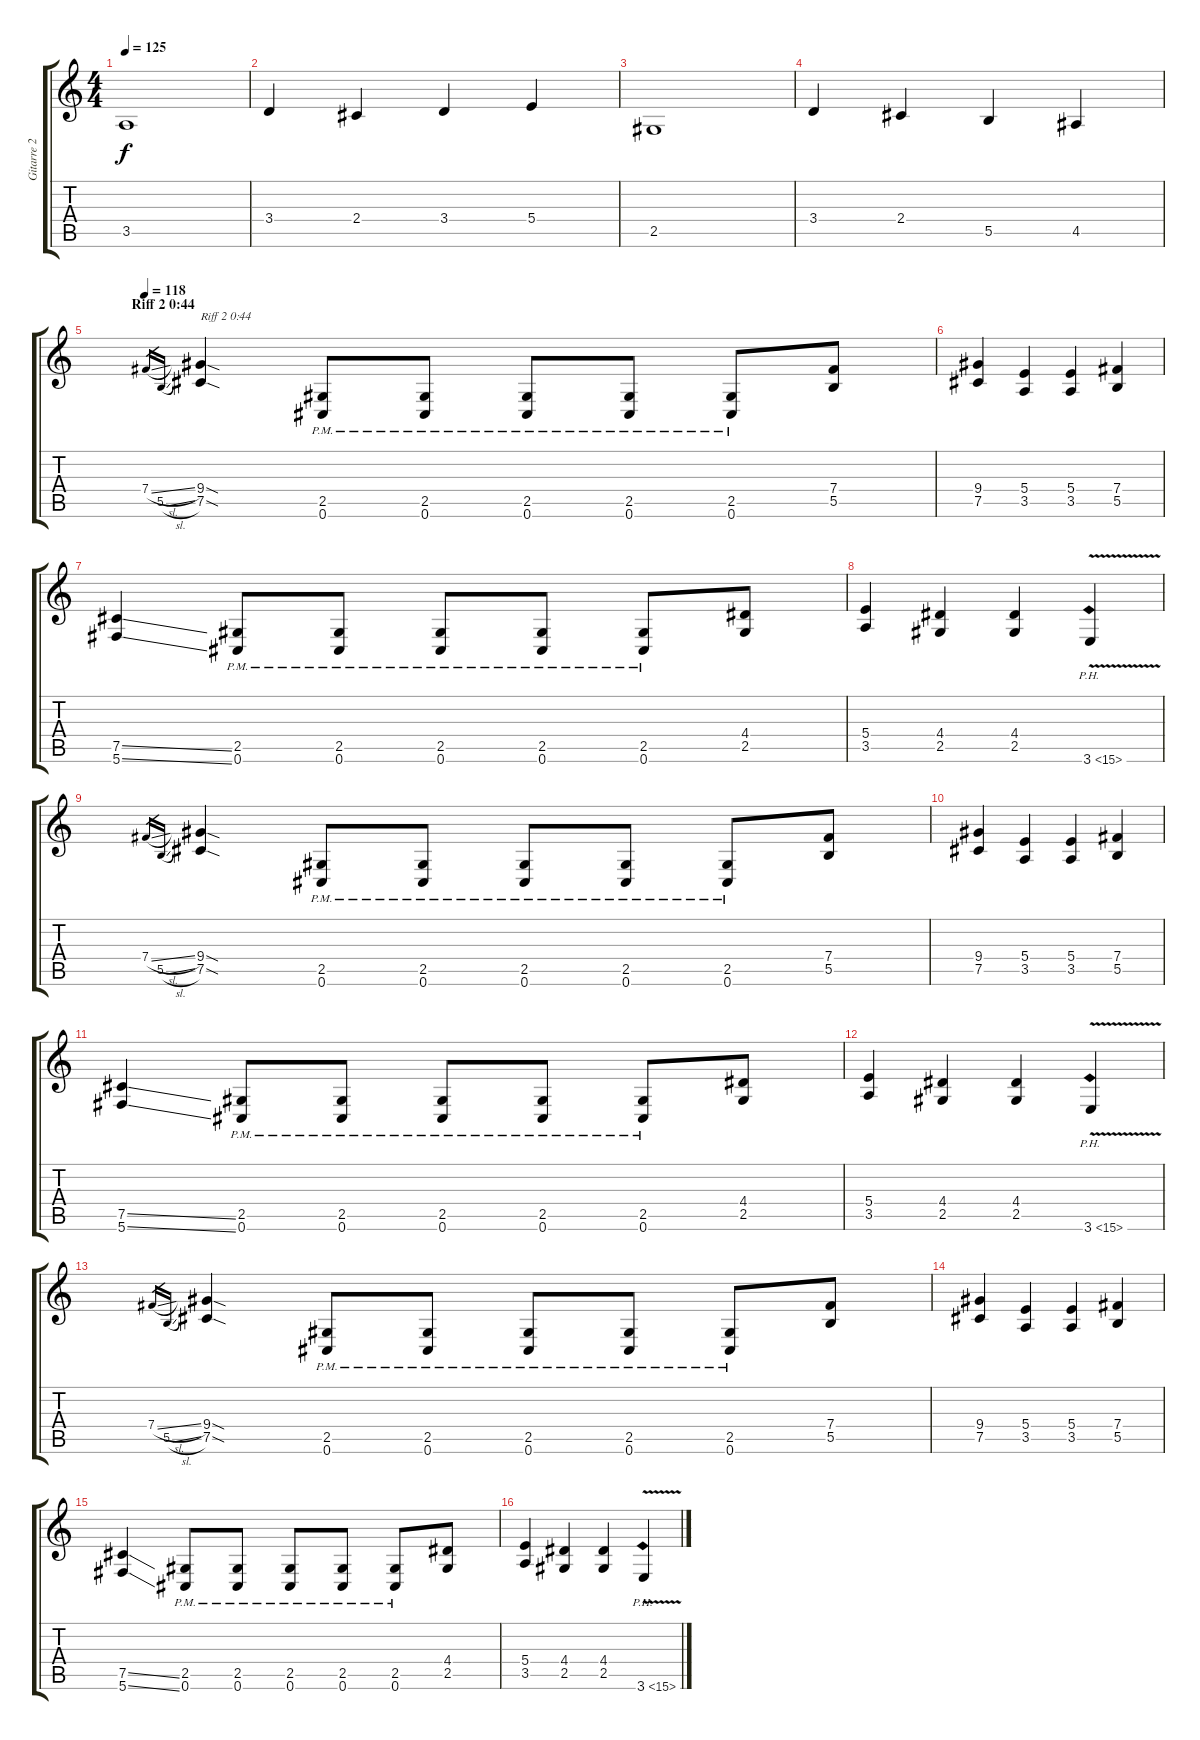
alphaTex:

\track ("Gitarre 2 (right)" "Gitarre 2 ") {instrument distortionguitar}
\staff {score tabs}
\tuning (Db4 Ab3 E3 B2 Gb2 Db2) {hide}
\ts (4 4)
\tempo 125
\clef g2
\ks c
3.5.1{dy f} |
3.4.4 2.4.4 3.4.4 5.4.4 |
2.5.1 |
3.4.4 2.4.4 5.5.4 4.5.4 |
\section ("" "Riff 2 0:44")
\tempo 118
7.4{sl}.16{gr} 5.5{sl}.16{gr} (9.4{sod} 7.5{sod}).4{txt "Riff 2 0:44"} (2.5{pm} 0.6).8 (2.5{pm} 0.6).8 (2.5{pm} 0.6).8 (2.5{pm} 0.6).8 (2.5{pm} 0.6).8 (7.4 5.5).8 |
(9.4 7.5).4 (5.4 3.5).4 (5.4 3.5).4 (7.4 5.5).4 |
(7.5{ss} 5.6{ss}).4 (2.5{pm} 0.6).8 (2.5{pm} 0.6).8 (2.5{pm} 0.6).8 (2.5{pm} 0.6).8 (2.5{pm} 0.6).8 (4.4 2.5).8 |
(5.4 3.5).4 (4.4 2.5).4 (4.4 2.5).4 3.6{ph 12 v}.4 |
7.4{sl}.16{gr} 5.5{sl}.16{gr} (9.4{sod} 7.5{sod}).4 (2.5{pm} 0.6).8 (2.5{pm} 0.6).8 (2.5{pm} 0.6).8 (2.5{pm} 0.6).8 (2.5{pm} 0.6).8 (7.4 5.5).8 |
(9.4 7.5).4 (5.4 3.5).4 (5.4 3.5).4 (7.4 5.5).4 |
(7.5{ss} 5.6{ss}).4 (2.5{pm} 0.6).8 (2.5{pm} 0.6).8 (2.5{pm} 0.6).8 (2.5{pm} 0.6).8 (2.5{pm} 0.6).8 (4.4 2.5).8 |
(5.4 3.5).4 (4.4 2.5).4 (4.4 2.5).4 3.6{ph 12 v}.4 |
7.4{sl}.16{gr} 5.5{sl}.16{gr} (9.4{sod} 7.5{sod}).4 (2.5{pm} 0.6).8 (2.5{pm} 0.6).8 (2.5{pm} 0.6).8 (2.5{pm} 0.6).8 (2.5{pm} 0.6).8 (7.4 5.5).8 |
(9.4 7.5).4 (5.4 3.5).4 (5.4 3.5).4 (7.4 5.5).4 |
(7.5{ss} 5.6{ss}).4 (2.5{pm} 0.6).8 (2.5{pm} 0.6).8 (2.5{pm} 0.6).8 (2.5{pm} 0.6).8 (2.5{pm} 0.6).8 (4.4 2.5).8 |
(5.4 3.5).4 (4.4 2.5).4 (4.4 2.5).4 3.6{ph 12 v}.4
